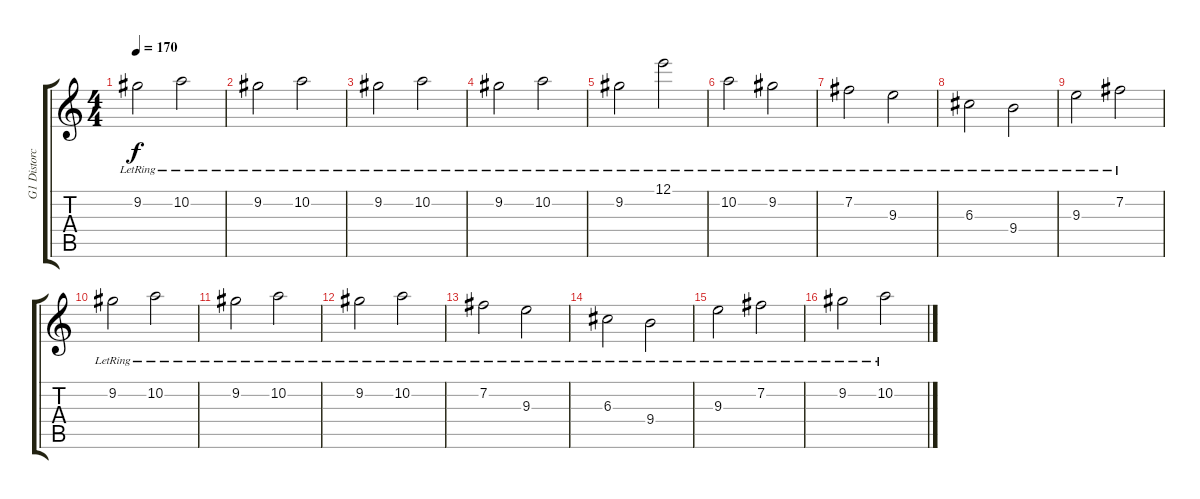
\track ("G1 Distorcion" "G1 Distorc") {instrument distortionguitar}
\staff {score tabs}
\tuning (E4 B3 G3 D3 A2 E2) {hide}
\ts (4 4)
\tempo 170
\clef g2
\ks c
9.2{lr}.2{dy f} 10.2{lr}.2 |
9.2{lr}.2 10.2{lr}.2 |
9.2{lr}.2 10.2{lr}.2 |
9.2{lr}.2 10.2{lr}.2 |
9.2{lr}.2 12.1{lr}.2 |
10.2{lr}.2 9.2{lr}.2 |
7.2{lr}.2 9.3{lr}.2 |
6.3{lr}.2 9.4{lr}.2 |
9.3{lr}.2 7.2{lr}.2 |
9.2{lr}.2 10.2{lr}.2 |
9.2{lr}.2 10.2{lr}.2 |
9.2{lr}.2 10.2{lr}.2 |
7.2{lr}.2 9.3{lr}.2 |
6.3{lr}.2 9.4{lr}.2 |
9.3{lr}.2 7.2{lr}.2 |
9.2{lr}.2 10.2{lr}.2
